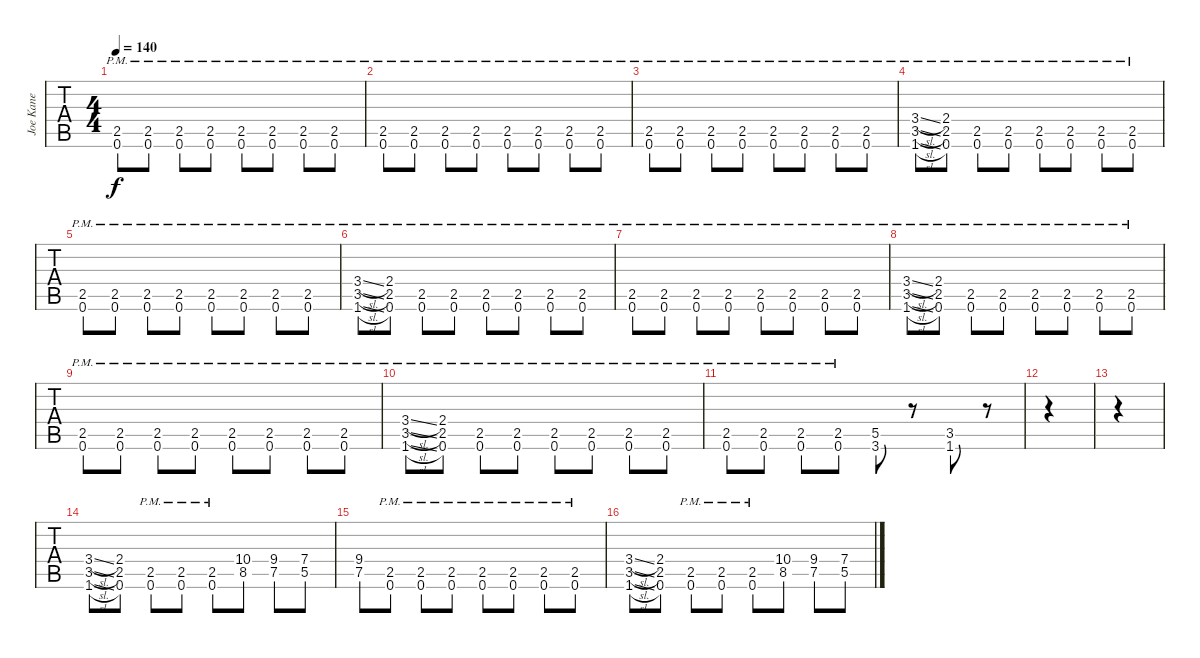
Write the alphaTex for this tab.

\track ("Joe Kane" "Joe Kane") {instrument overdrivenguitar}
\staff {tabs}
\tuning (E4 B3 G3 D3 A2 E2) {hide}
\ts (4 4)
\tempo 140
\clef g2
\ks c
(2.5{pm} 0.6{pm}).8{dy f} (2.5{pm} 0.6{pm}).8 (2.5{pm} 0.6{pm}).8 (2.5{pm} 0.6{pm}).8 (2.5{pm} 0.6{pm}).8 (2.5{pm} 0.6{pm}).8 (2.5{pm} 0.6{pm}).8 (2.5{pm} 0.6{pm}).8 |
(2.5{pm} 0.6{pm}).8 (2.5{pm} 0.6{pm}).8 (2.5{pm} 0.6{pm}).8 (2.5{pm} 0.6{pm}).8 (2.5{pm} 0.6{pm}).8 (2.5{pm} 0.6{pm}).8 (2.5{pm} 0.6{pm}).8 (2.5{pm} 0.6{pm}).8 |
(2.5{pm} 0.6{pm}).8 (2.5{pm} 0.6{pm}).8 (2.5{pm} 0.6{pm}).8 (2.5{pm} 0.6{pm}).8 (2.5{pm} 0.6{pm}).8 (2.5{pm} 0.6{pm}).8 (2.5{pm} 0.6{pm}).8 (2.5{pm} 0.6{pm}).8 |
(3.4{sl} 3.5{sl pm} 1.6{sl pm}).8 (2.4 2.5{pm} 0.6{pm}).8 (2.5{pm} 0.6{pm}).8 (2.5{pm} 0.6{pm}).8 (2.5{pm} 0.6{pm}).8 (2.5{pm} 0.6{pm}).8 (2.5{pm} 0.6{pm}).8 (2.5{pm} 0.6{pm}).8 |
(2.5{pm} 0.6{pm}).8 (2.5{pm} 0.6{pm}).8 (2.5{pm} 0.6{pm}).8 (2.5{pm} 0.6{pm}).8 (2.5{pm} 0.6{pm}).8 (2.5{pm} 0.6{pm}).8 (2.5{pm} 0.6{pm}).8 (2.5{pm} 0.6{pm}).8 |
(3.4{sl} 3.5{sl pm} 1.6{sl pm}).8 (2.4 2.5{pm} 0.6{pm}).8 (2.5{pm} 0.6{pm}).8 (2.5{pm} 0.6{pm}).8 (2.5{pm} 0.6{pm}).8 (2.5{pm} 0.6{pm}).8 (2.5{pm} 0.6{pm}).8 (2.5{pm} 0.6{pm}).8 |
(2.5{pm} 0.6{pm}).8 (2.5{pm} 0.6{pm}).8 (2.5{pm} 0.6{pm}).8 (2.5{pm} 0.6{pm}).8 (2.5{pm} 0.6{pm}).8 (2.5{pm} 0.6{pm}).8 (2.5{pm} 0.6{pm}).8 (2.5{pm} 0.6{pm}).8 |
(3.4{sl} 3.5{sl pm} 1.6{sl pm}).8 (2.4 2.5{pm} 0.6{pm}).8 (2.5{pm} 0.6{pm}).8 (2.5{pm} 0.6{pm}).8 (2.5{pm} 0.6{pm}).8 (2.5{pm} 0.6{pm}).8 (2.5{pm} 0.6{pm}).8 (2.5{pm} 0.6{pm}).8 |
(2.5{pm} 0.6{pm}).8 (2.5{pm} 0.6{pm}).8 (2.5{pm} 0.6{pm}).8 (2.5{pm} 0.6{pm}).8 (2.5{pm} 0.6{pm}).8 (2.5{pm} 0.6{pm}).8 (2.5{pm} 0.6{pm}).8 (2.5{pm} 0.6{pm}).8 |
(3.4{sl} 3.5{sl pm} 1.6{sl pm}).8 (2.4 2.5{pm} 0.6{pm}).8 (2.5{pm} 0.6{pm}).8 (2.5{pm} 0.6{pm}).8 (2.5{pm} 0.6{pm}).8 (2.5{pm} 0.6{pm}).8 (2.5{pm} 0.6{pm}).8 (2.5{pm} 0.6{pm}).8 |
(2.5{pm} 0.6{pm}).8 (2.5{pm} 0.6{pm}).8 (2.5{pm} 0.6{pm}).8 (2.5{pm} 0.6{pm}).8 (5.5 3.6).8 r.8 (3.5 1.6).8 r.8 |
|
|
(3.4{sl} 3.5{sl} 1.6{sl}).8 (2.4 2.5 0.6).8 (2.5{pm} 0.6{pm}).8 (2.5{pm} 0.6{pm}).8 (2.5{pm} 0.6{pm}).8 (10.4 8.5).8 (9.4 7.5).8 (7.4 5.5).8 |
(9.4 7.5).8 (2.5{pm} 0.6{pm}).8 (2.5{pm} 0.6{pm}).8 (2.5{pm} 0.6{pm}).8 (2.5{pm} 0.6{pm}).8 (2.5{pm} 0.6{pm}).8 (2.5{pm} 0.6{pm}).8 (2.5{pm} 0.6{pm}).8 |
(3.4{sl} 3.5{sl} 1.6{sl}).8 (2.4 2.5 0.6).8 (2.5{pm} 0.6{pm}).8 (2.5{pm} 0.6{pm}).8 (2.5{pm} 0.6{pm}).8 (10.4 8.5).8 (9.4 7.5).8 (7.4 5.5).8
